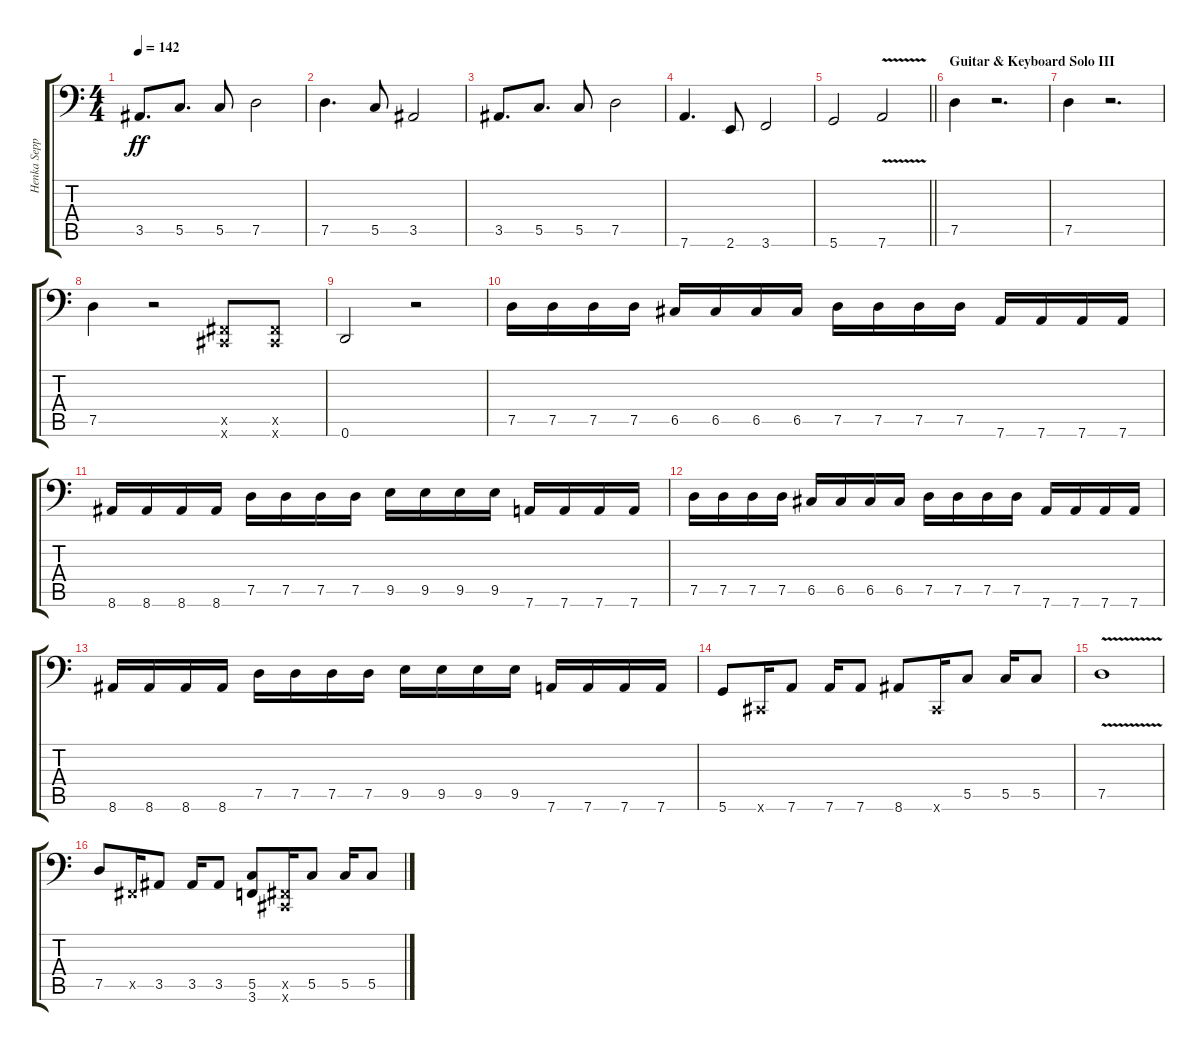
\track ("Henka Sepp鋖a" "Henka Sepp") {instrument electricbasspick}
\staff {score tabs}
\tuning (D3 A2 F2 C2 G1 D1) {hide}
\ts (4 4)
\tempo 142
\clef f4
\ks c
3.5.8{d dy ff} 5.5.8{d} 5.5.8 7.5.2 |
7.5.4{d} 5.5.8 3.5.2 |
3.5.8{d} 5.5.8{d} 5.5.8 7.5.2 |
7.6.4{d} 2.6.8 3.6.2 |
\barLineRight lightlight
5.6.2 7.6{v}.2 |
\section ("" "Guitar & Keyboard Solo III")
7.5.4 r.2{d} |
7.5.4 r.2{d} |
7.5.4 r.2 (-1.5{x} -1.6{x}).8 (-1.5{x} -1.6{x}).8 |
0.6.2 r.2 |
7.5.16 7.5.16 7.5.16 7.5.16 6.5.16 6.5.16 6.5.16 6.5.16 7.5.16 7.5.16 7.5.16 7.5.16 7.6.16 7.6.16 7.6.16 7.6.16 |
8.6.16 8.6.16 8.6.16 8.6.16 7.5.16 7.5.16 7.5.16 7.5.16 9.5.16 9.5.16 9.5.16 9.5.16 7.6.16 7.6.16 7.6.16 7.6.16 |
7.5.16 7.5.16 7.5.16 7.5.16 6.5.16 6.5.16 6.5.16 6.5.16 7.5.16 7.5.16 7.5.16 7.5.16 7.6.16 7.6.16 7.6.16 7.6.16 |
8.6.16 8.6.16 8.6.16 8.6.16 7.5.16 7.5.16 7.5.16 7.5.16 9.5.16 9.5.16 9.5.16 9.5.16 7.6.16 7.6.16 7.6.16 7.6.16 |
5.6.8 -1.6{x}.16 7.6.8 7.6.16 7.6.8 8.6.8 -1.6{x}.16 5.5.8 5.5.16 5.5.8 |
7.5{v}.1 |
7.5.8 -1.5{x}.16 3.5.8 3.5.16 3.5.8 (5.5 3.6).8 (-1.5{x} -1.6{x}).16 5.5.8 5.5.16 5.5.8
